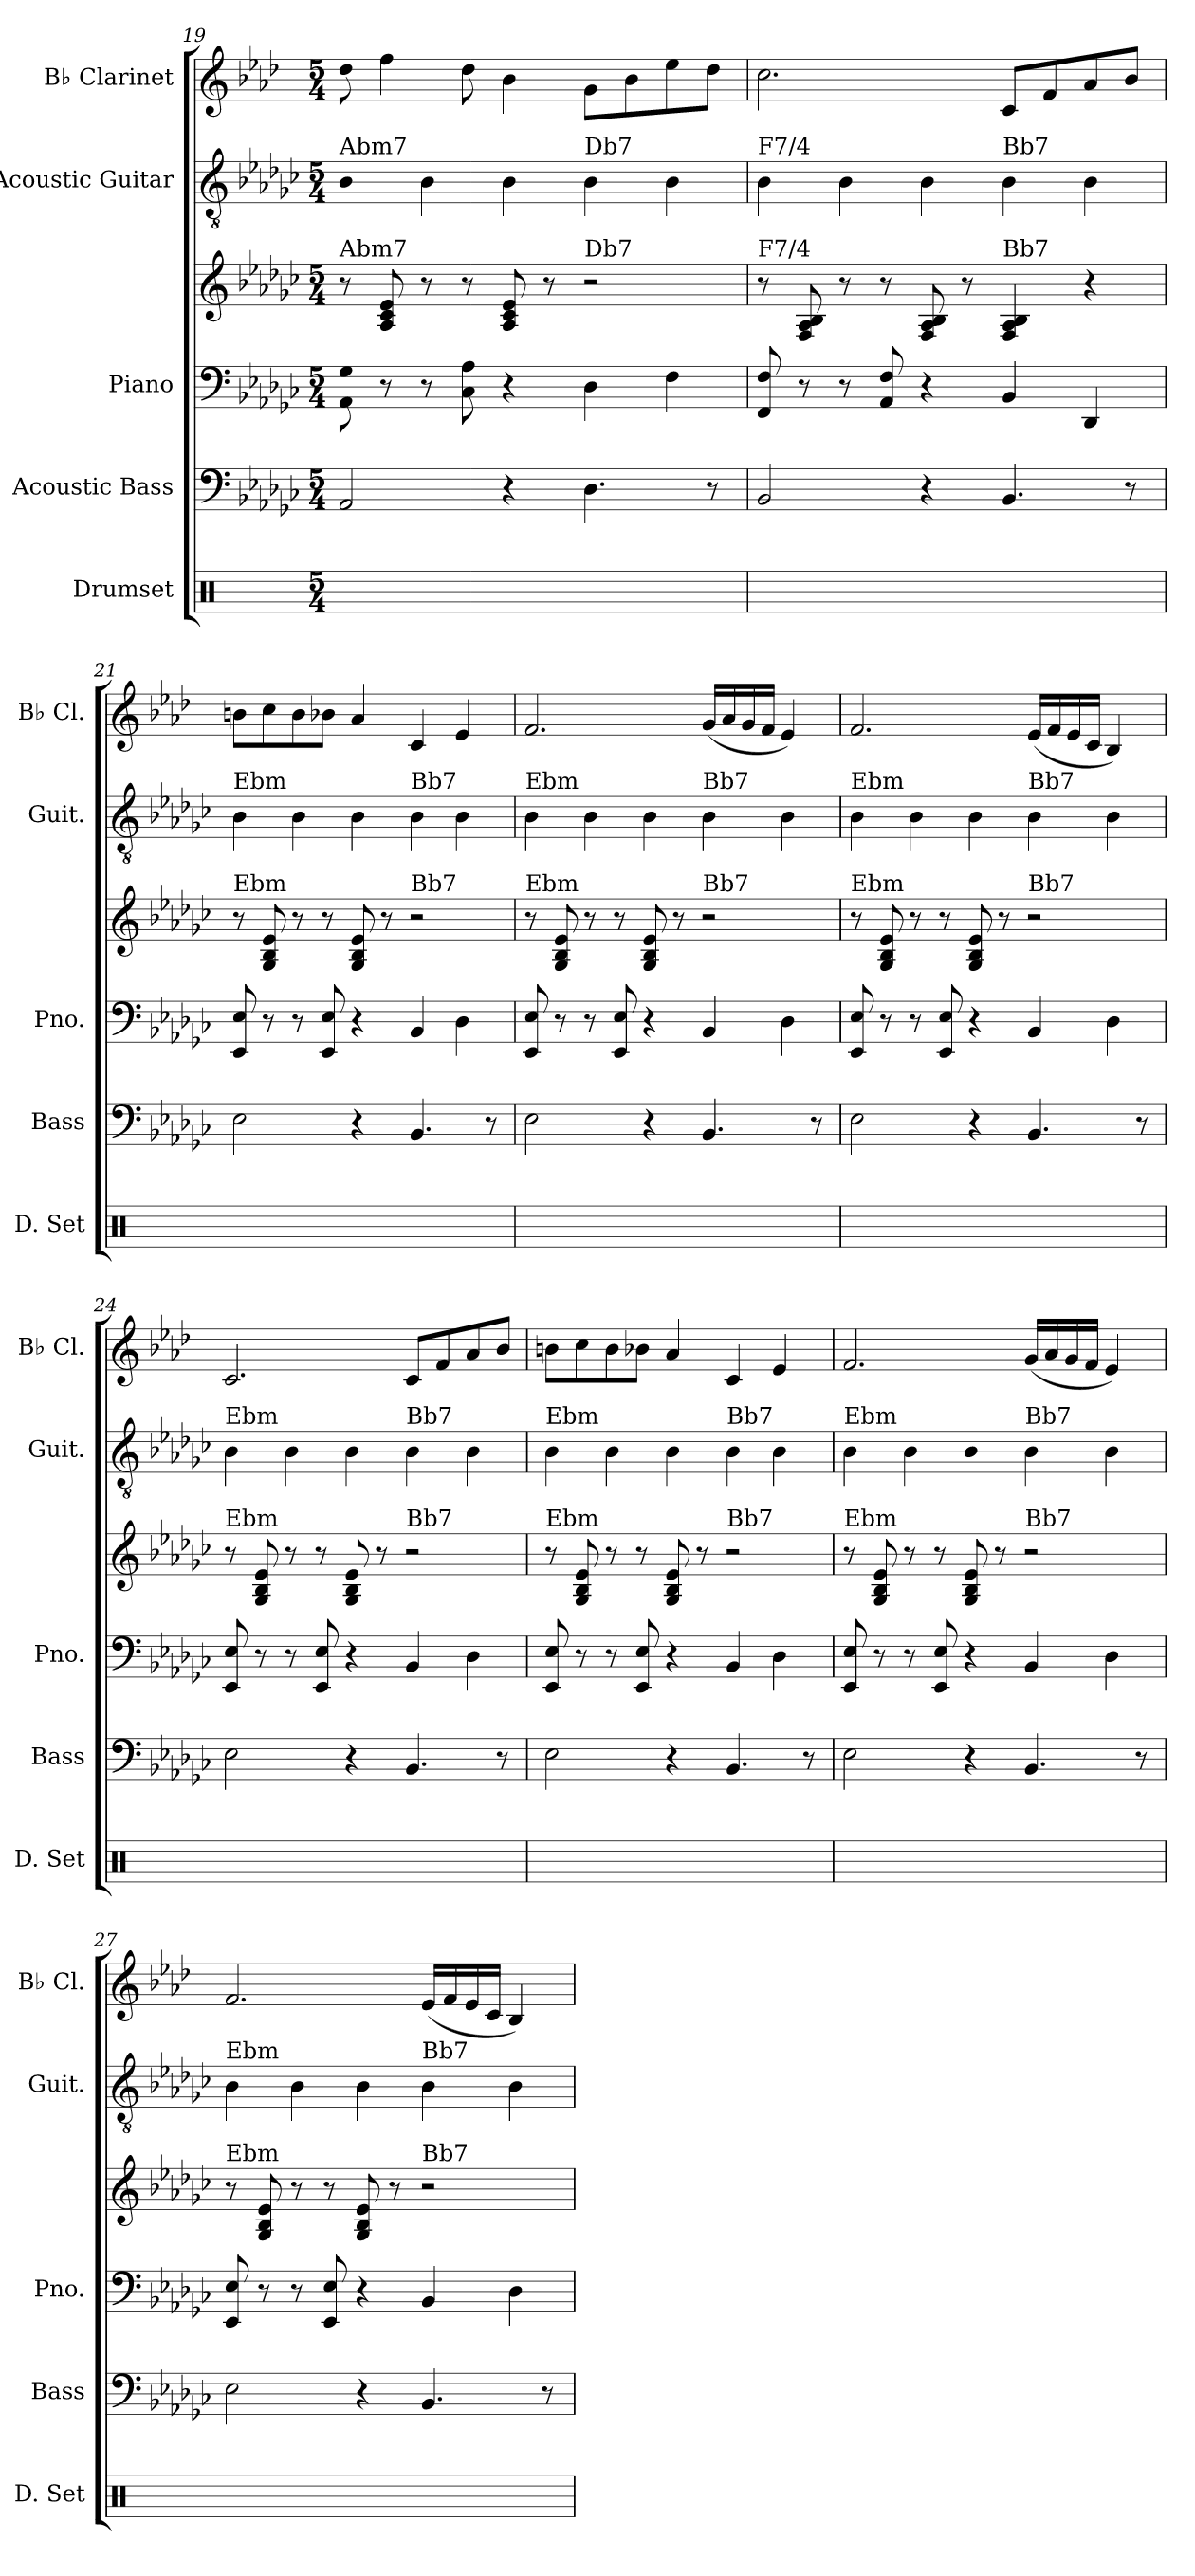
**kern	**kern	**kern	**kern	**kern	**kern
*part5	*part4	*part3	*part3	*part2	*part1
*staff6	*staff5	*staff4	*staff3	*staff2	*staff1
*I"Drumset	*I"Acoustic Bass	*I"Piano	*	*I"Acoustic Guitar	*I"B♭ Clarinet
*I'D. Set	*I'Bass	*I'Pno.	*	*I'Guit.	*I'B♭ Cl.
*clefX	*clefF4	*clefF4	*clefG2	*clefGv2	*clefG2
*	*ITrd7c12	*	*	*	*ITrd1c2
*k[]	*k[b-e-a-d-g-c-]	*k[b-e-a-d-g-c-]	*k[b-e-a-d-g-c-]	*k[b-e-a-d-g-c-]	*k[b-e-a-d-g-c-]
*M5/4	*M5/4	*M5/4	*M5/4	*M5/4	*M5/4
=19	=19	=19	=19	=19	=19
!	!	!	!	!LO:TX:a:t=Abm7	!
!	!	!	!LO:TX:a:t=Abm7	!	!
4R	2AAA-/	8AA-\ 8G-\	8r	4B-	8cc-\
.	.	8r	8A-/ 8c-/ 8e-/	.	4ee-\
4R	.	8r	8r	4B-	.
.	.	8C-\ 8A-\	8r	.	8cc-\
4R	4r	4r	8A-/ 8c-/ 8e-/	4B-	4a-\
.	.	.	8r	.	.
!	!	!	!	!LO:TX:a:t=Db7	!
!	!	!	!LO:TX:a:t=Db7	!	!
4R	4.DD-\	4D-\	2r	4B-	8f\L
.	.	.	.	.	8a-\
4R	.	4F\	.	4B-	8dd-\
.	8r	.	.	.	8cc-\J
=20	=20	=20	=20	=20	=20
!	!	!	!	!LO:TX:a:t=F7/4	!
!	!	!	!LO:TX:a:t=F7/4	!	!
4R	2BBB-/	8FF/ 8F/	8r	4B-	2.b-\
.	.	8r	8F/ 8A-/ 8B-/	.	.
4R	.	8r	8r	4B-	.
.	.	8AA-/ 8F/	8r	.	.
4R	4r	4r	8F/ 8A-/ 8B-/	4B-	.
.	.	.	8r	.	.
!	!	!	!	!LO:TX:a:t=Bb7	!
!	!	!	!LO:TX:a:t=Bb7	!	!
4R	4.BBB-/	4BB-/	4F/ 4A-/ 4B-/	4B-	8B-/L
.	.	.	.	.	8e-/
4R	.	4DD-/	4r	4B-	8g-/
.	8r	.	.	.	8a-/J
!!LO:LB:g=z
=21	=21	=21	=21	=21	=21
!	!	!	!	!LO:TX:a:t=Ebm	!
!	!	!	!LO:TX:a:t=Ebm	!	!
4R	2EE-\	8EE-/ 8E-/	8r	4B-	8an\L
.	.	8r	8G-/ 8B-/ 8e-/	.	8b-\
4R	.	8r	8r	4B-	8a\
.	.	8EE-/ 8E-/	8r	.	8a-X\J
4R	4r	4r	8G-/ 8B-/ 8e-/	4B-	4g-/
.	.	.	8r	.	.
!	!	!	!	!LO:TX:a:t=Bb7	!
!	!	!	!LO:TX:a:t=Bb7	!	!
4R	4.BBB-/	4BB-/	2r	4B-	4B-/
4R	.	4D-\	.	4B-	4d-/
.	8r	.	.	.	.
=22	=22	=22	=22	=22	=22
!	!	!	!	!LO:TX:a:t=Ebm	!
!	!	!	!LO:TX:a:t=Ebm	!	!
4R	2EE-\	8EE-/ 8E-/	8r	4B-	2.e-/
.	.	8r	8G-/ 8B-/ 8e-/	.	.
4R	.	8r	8r	4B-	.
.	.	8EE-/ 8E-/	8r	.	.
4R	4r	4r	8G-/ 8B-/ 8e-/	4B-	.
.	.	.	8r	.	.
!	!	!	!	!LO:TX:a:t=Bb7	!
!	!	!	!LO:TX:a:t=Bb7	!	!
4R	4.BBB-/	4BB-/	2r	4B-	(<16f/LL
.	.	.	.	.	16g-/
.	.	.	.	.	16f/
.	.	.	.	.	16e-/JJ
4R	.	4D-\	.	4B-	4d-/)
.	8r	.	.	.	.
=23	=23	=23	=23	=23	=23
!	!	!	!	!LO:TX:a:t=Ebm	!
!	!	!	!LO:TX:a:t=Ebm	!	!
4R	2EE-\	8EE-/ 8E-/	8r	4B-	2.e-/
.	.	8r	8G-/ 8B-/ 8e-/	.	.
4R	.	8r	8r	4B-	.
.	.	8EE-/ 8E-/	8r	.	.
4R	4r	4r	8G-/ 8B-/ 8e-/	4B-	.
.	.	.	8r	.	.
!	!	!	!	!LO:TX:a:t=Bb7	!
!	!	!	!LO:TX:a:t=Bb7	!	!
4R	4.BBB-/	4BB-/	2r	4B-	(<16d-/LL
.	.	.	.	.	16e-/
.	.	.	.	.	16d-/
.	.	.	.	.	16B-/JJ
4R	.	4D-\	.	4B-	4A-/)
.	8r	.	.	.	.
=24	=24	=24	=24	=24	=24
!	!	!	!	!LO:TX:a:t=Ebm	!
!	!	!	!LO:TX:a:t=Ebm	!	!
4R	2EE-\	8EE-/ 8E-/	8r	4B-	2.B-/
.	.	8r	8G-/ 8B-/ 8e-/	.	.
4R	.	8r	8r	4B-	.
.	.	8EE-/ 8E-/	8r	.	.
4R	4r	4r	8G-/ 8B-/ 8e-/	4B-	.
.	.	.	8r	.	.
!	!	!	!	!LO:TX:a:t=Bb7	!
!	!	!	!LO:TX:a:t=Bb7	!	!
4R	4.BBB-/	4BB-/	2r	4B-	8B-/L
.	.	.	.	.	8e-/
4R	.	4D-\	.	4B-	8g-/
.	8r	.	.	.	8a-/J
!!LO:PB:g=z
=25	=25	=25	=25	=25	=25
!	!	!	!	!LO:TX:a:t=Ebm	!
!	!	!	!LO:TX:a:t=Ebm	!	!
4R	2EE-\	8EE-/ 8E-/	8r	4B-	8an\L
.	.	8r	8G-/ 8B-/ 8e-/	.	8b-\
4R	.	8r	8r	4B-	8a\
.	.	8EE-/ 8E-/	8r	.	8a-X\J
4R	4r	4r	8G-/ 8B-/ 8e-/	4B-	4g-/
.	.	.	8r	.	.
!	!	!	!	!LO:TX:a:t=Bb7	!
!	!	!	!LO:TX:a:t=Bb7	!	!
4R	4.BBB-/	4BB-/	2r	4B-	4B-/
4R	.	4D-\	.	4B-	4d-/
.	8r	.	.	.	.
=26	=26	=26	=26	=26	=26
!	!	!	!	!LO:TX:a:t=Ebm	!
!	!	!	!LO:TX:a:t=Ebm	!	!
4R	2EE-\	8EE-/ 8E-/	8r	4B-	2.e-/
.	.	8r	8G-/ 8B-/ 8e-/	.	.
4R	.	8r	8r	4B-	.
.	.	8EE-/ 8E-/	8r	.	.
4R	4r	4r	8G-/ 8B-/ 8e-/	4B-	.
.	.	.	8r	.	.
!	!	!	!	!LO:TX:a:t=Bb7	!
!	!	!	!LO:TX:a:t=Bb7	!	!
4R	4.BBB-/	4BB-/	2r	4B-	(<16f/LL
.	.	.	.	.	16g-/
.	.	.	.	.	16f/
.	.	.	.	.	16e-/JJ
4R	.	4D-\	.	4B-	4d-/)
.	8r	.	.	.	.
=27	=27	=27	=27	=27	=27
!	!	!	!	!LO:TX:a:t=Ebm	!
!	!	!	!LO:TX:a:t=Ebm	!	!
4R	2EE-\	8EE-/ 8E-/	8r	4B-	2.e-/
.	.	8r	8G-/ 8B-/ 8e-/	.	.
4R	.	8r	8r	4B-	.
.	.	8EE-/ 8E-/	8r	.	.
4R	4r	4r	8G-/ 8B-/ 8e-/	4B-	.
.	.	.	8r	.	.
!	!	!	!	!LO:TX:a:t=Bb7	!
!	!	!	!LO:TX:a:t=Bb7	!	!
4R	4.BBB-/	4BB-/	2r	4B-	(<16d-/LL
.	.	.	.	.	16e-/
.	.	.	.	.	16d-/
.	.	.	.	.	16B-/JJ
4R	.	4D-\	.	4B-	4A-/)
.	8r	.	.	.	.
=	=	=	=	=	=
*-	*-	*-	*-	*-	*-
